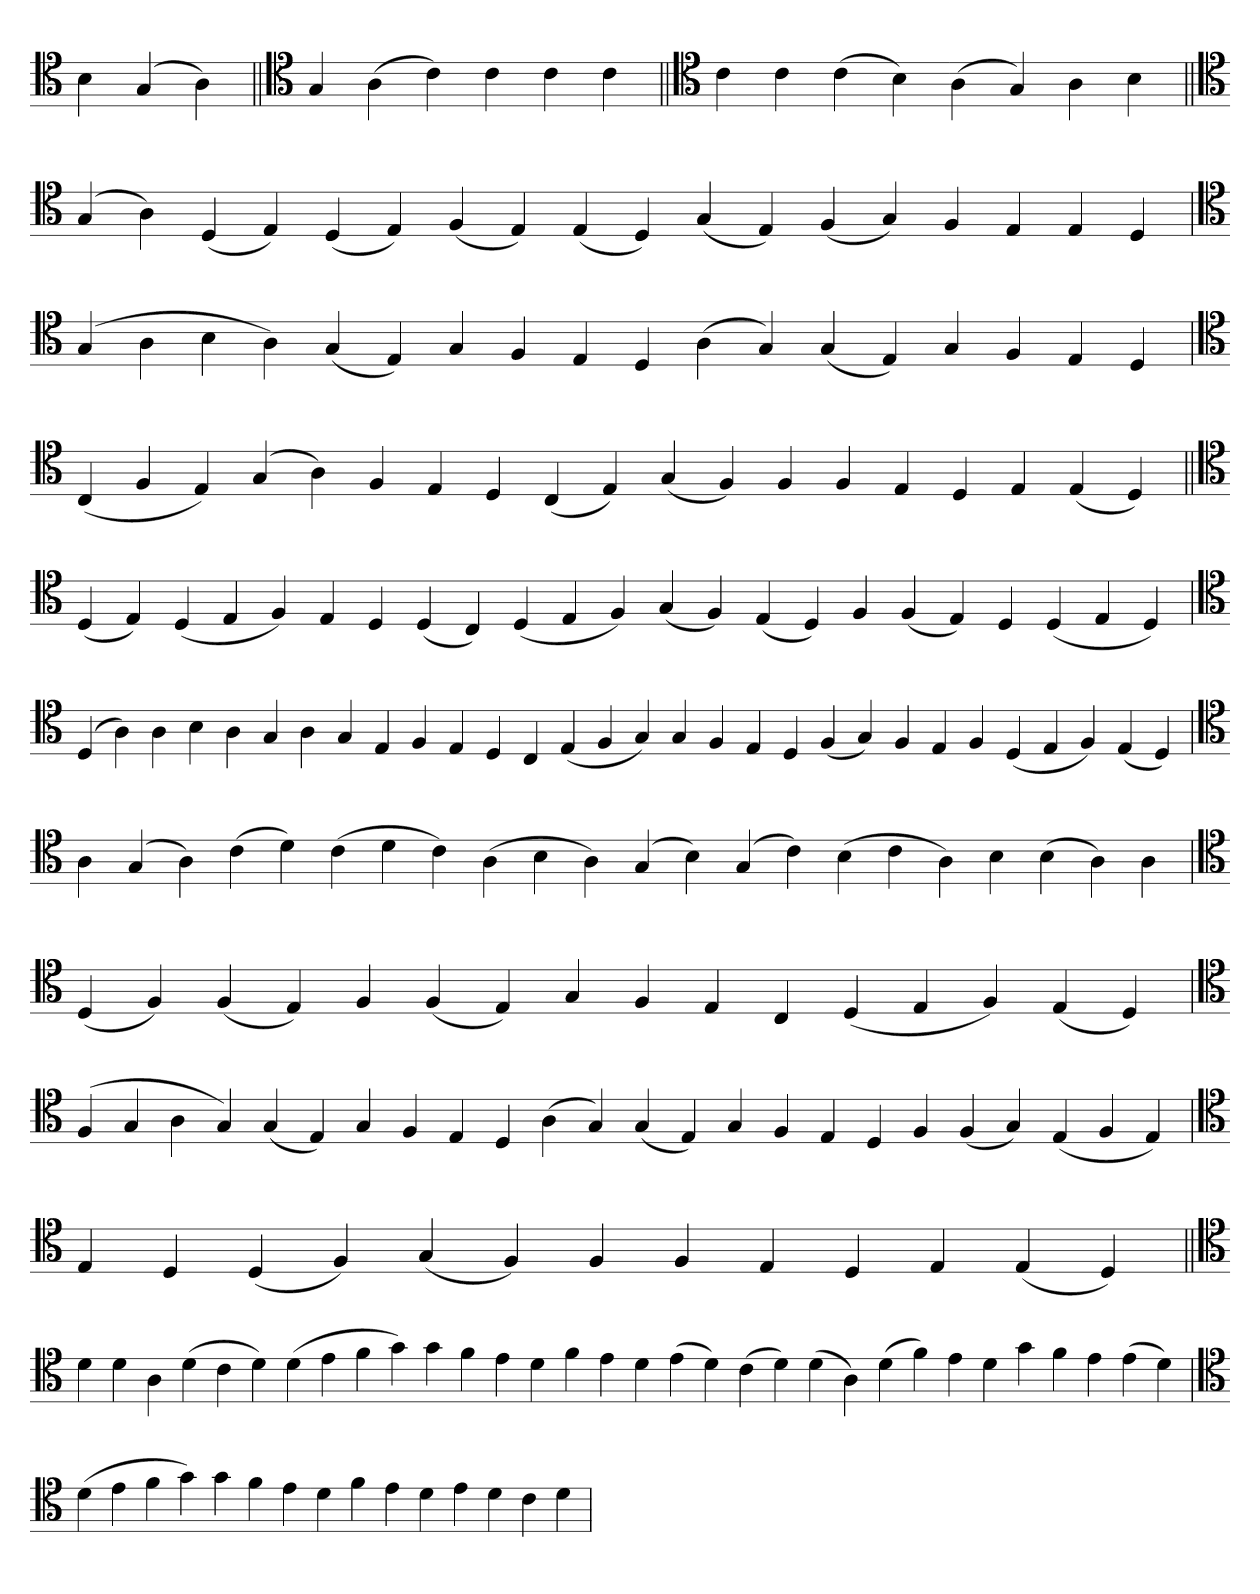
**kern
*part1
*staff1
*clefC4
=
4B
(4G
4A)
=||
*clefC4
4G
(4A
4c)
4c
4c
4c
=||
*clefC4
4c
4c
(4c
4B)
(4A
4G)
4A
4B
=||
*clefC4
(4G
4A)
(4D
4E)
(4D
4E)
(4F
4E)
(4E
4D)
(4G
4E)
(4F
4G)
4F
4E
4E
4D
='
*clefC4
(4G
4A
4B
4A)
(4G
4E)
4G
4F
4E
4D
(4A
4G)
(4G
4E)
4G
4F
4E
4D
='
*clefC4
(4C
4F
4E)
(4G
4A)
4F
4E
4D
(4C
4E)
(4G
4F)
4F
4F
4E
4D
4E
(4E
4D)
=||
*clefC4
(4D
4E)
(4D
4E
4F)
4E
4D
(4D
4C)
(4D
4E
4F)
(4G
4F)
(4E
4D)
4F
(4F
4E)
4D
(4D
4E
4D)
='
*clefC4
(4D
4A)
4A
4B
4A
4G
4A
4G
4E
4F
4E
4D
4C
(4E
4F
4G)
4G
4F
4E
4D
(4F
4G)
4F
4E
4F
(4D
4E
4F)
(4E
4D)
=
*clefC4
4A
(4G
4A)
(4c
4d)
(4c
4d
4c)
(4A
4B
4A)
(4G
4B)
(4G
4c)
(4B
4c
4A)
4B
(4B
4A)
4A
='
*clefC4
(4D
4F)
(4F
4E)
4F
(4F
4E)
4G
4F
4E
4C
(4D
4E
4F)
(4E
4D)
=`
*clefC4
(4F
4G
4A
4G)
(4G
4E)
4G
4F
4E
4D
(4A
4G)
(4G
4E)
4G
4F
4E
4D
4F
(4F
4G)
(4E
4F
4E)
='
*clefC4
4E
4D
(4D
4F)
(4G
4F)
4F
4F
4E
4D
4E
(4E
4D)
=||
*clefC4
4d
4d
4A
(4d
4c
4d)
(4d
4e
4f
4g)
4g
4f
4e
4d
4f
4e
4d
(4e
4d)
(4c
4d)
(4d
4A)
(4d
4f)
4e
4d
4g
4f
4e
(4e
4d)
='
*clefC4
(4d
4e
4f
4g)
4g
4f
4e
4d
4f
4e
4d
4e
4d
4c
4d
=`
*-
